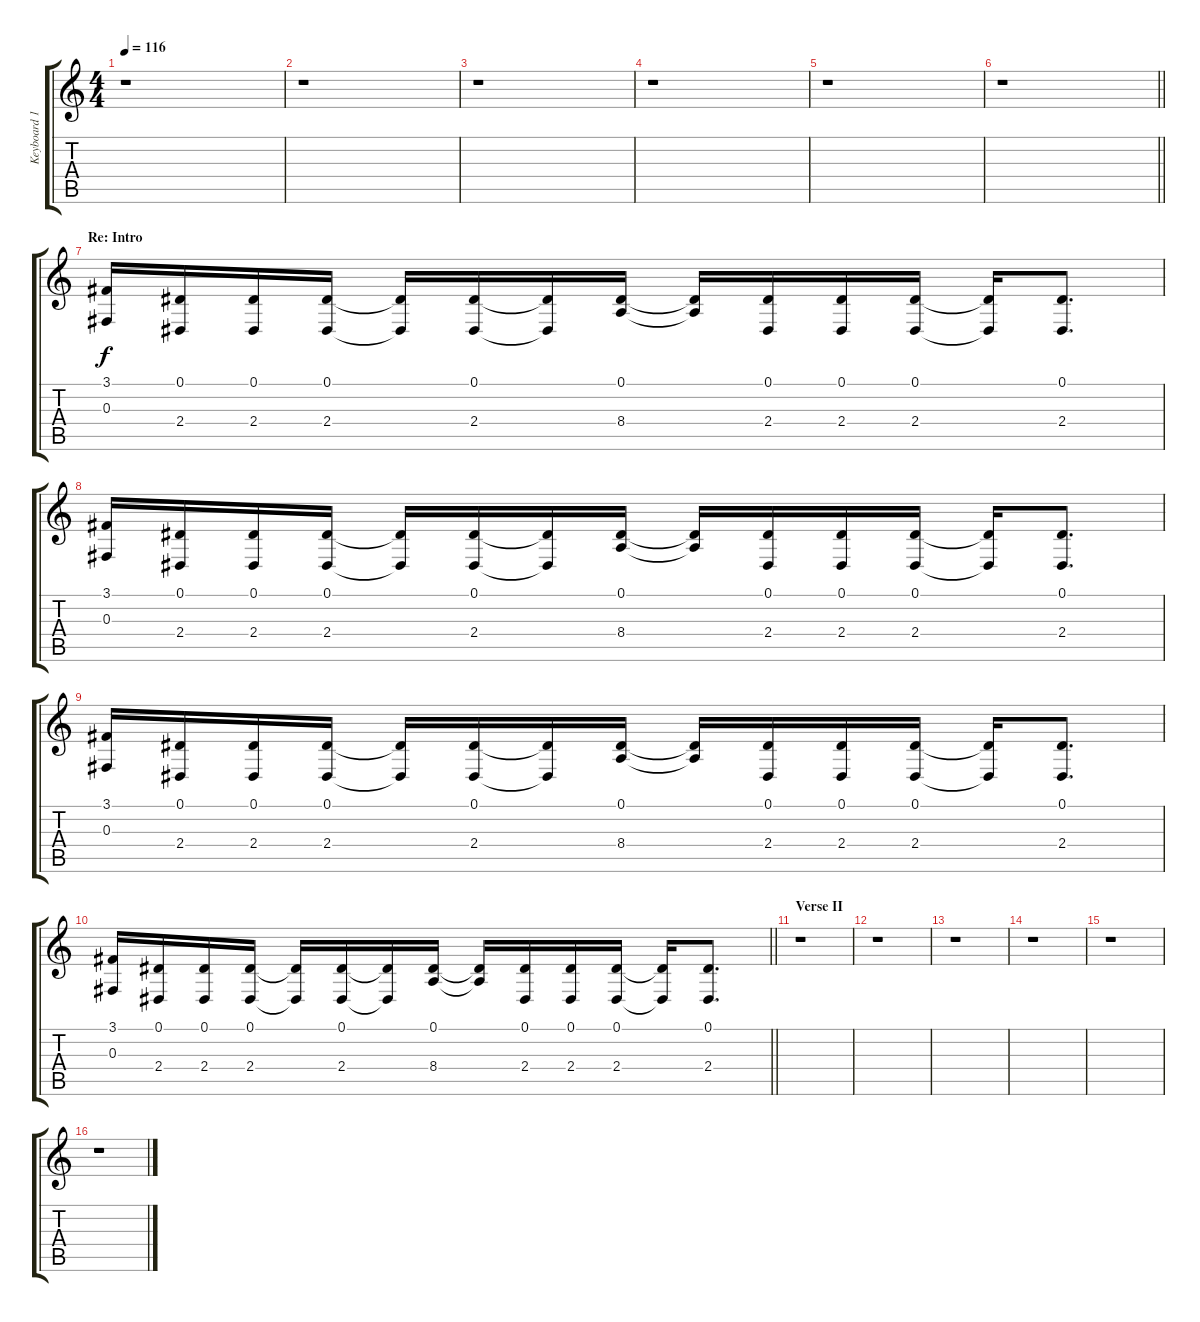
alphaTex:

\track ("Keyboard 1" "Keyboard 1") {instrument harpsichord}
\staff {score tabs}
\tuning (Eb4 Bb3 Gb3 Db3 Ab2 Eb2) {hide}
\ts (4 4)
\tempo 116
\clef g2
\ks c
r.1{dy f} |
r.1 |
r.1 |
r.1 |
r.1 |
\barLineRight lightlight
r.1 |
\section ("" "Re: Intro")
(3.1 0.3).16 (0.1 2.4).16 (0.1 2.4).16 (0.1 2.4).16 (0.1{t} 2.4{t}).16 (0.1 2.4).16 (0.1{t} 2.4{t}).16 (0.1 8.4).16 (0.1{t} 8.4{t}).16 (0.1 2.4).16 (0.1 2.4).16 (0.1 2.4).16 (0.1{t} 2.4{t}).16 (0.1 2.4).8{d} |
(3.1 0.3).16 (0.1 2.4).16 (0.1 2.4).16 (0.1 2.4).16 (0.1{t} 2.4{t}).16 (0.1 2.4).16 (0.1{t} 2.4{t}).16 (0.1 8.4).16 (0.1{t} 8.4{t}).16 (0.1 2.4).16 (0.1 2.4).16 (0.1 2.4).16 (0.1{t} 2.4{t}).16 (0.1 2.4).8{d} |
(3.1 0.3).16 (0.1 2.4).16 (0.1 2.4).16 (0.1 2.4).16 (0.1{t} 2.4{t}).16 (0.1 2.4).16 (0.1{t} 2.4{t}).16 (0.1 8.4).16 (0.1{t} 8.4{t}).16 (0.1 2.4).16 (0.1 2.4).16 (0.1 2.4).16 (0.1{t} 2.4{t}).16 (0.1 2.4).8{d} |
\barLineRight lightlight
(3.1 0.3).16 (0.1 2.4).16 (0.1 2.4).16 (0.1 2.4).16 (0.1{t} 2.4{t}).16 (0.1 2.4).16 (0.1{t} 2.4{t}).16 (0.1 8.4).16 (0.1{t} 8.4{t}).16 (0.1 2.4).16 (0.1 2.4).16 (0.1 2.4).16 (0.1{t} 2.4{t}).16 (0.1 2.4).8{d} |
\section ("" "Verse II")
r.1 |
r.1 |
r.1 |
r.1 |
r.1 |
r.1
